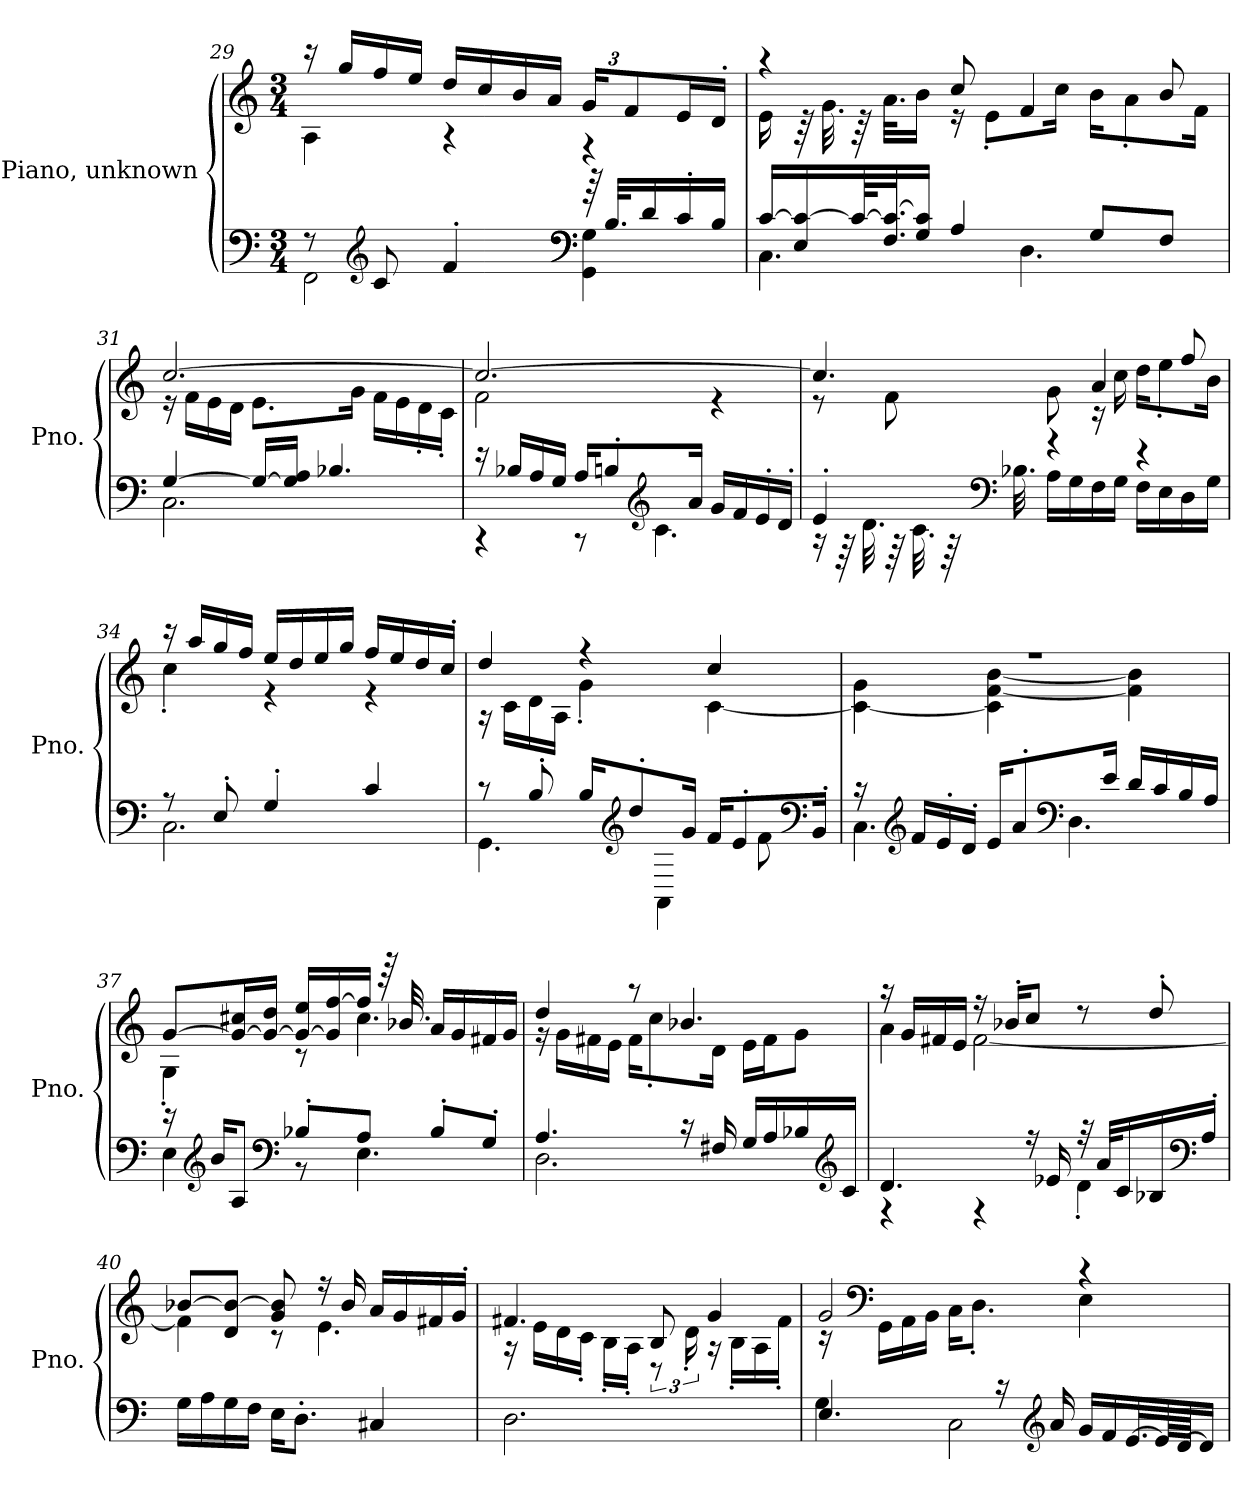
**kern	**kern
*part1	*part1
*staff2	*staff1
*I"Piano, unknown	*
*I'Pno.	*
*clefF4	*clefG2
*k[]	*k[]
*M3/4	*M3/4
=29	=29
*^	*^
8r	2FF\	16r	4A\
.	.	16gg/LL	.
*clefG2	*	*	*
8c/	.	16ff/	.
.	.	16ee/JJ	.
4f'/	.	16dd/LL	4r
.	.	16cc/	.
.	.	16b/	.
.	.	16a/JJ	.
*clefF4	*	*	*
*	*	*Xbrackettup	*
64r	4GG\ 4G\	24g/KL	4r
32.B/KLL	.	.	.
.	.	12f/	.
16d/	.	.	.
16c'/	.	16e/L	.
16B/JJ	.	16d'/JJ	.
!!LO:LB:g=z	!!
=30	=30	=30	=30
[16c/LL	4.C\	4r	16e\
16E/ 16c/_	.	.	64r
.	.	.	32.g\
64c/KL_	.	.	64r
32.F/ 32.c/_J	.	.	32.a\KLL
16G/ 16c/]JJ	.	.	16b\JJ
4A/	.	8cc/	16r
.	.	.	8e'\L
.	4.D\	4f/	.
.	.	.	16cc\Jk
8G/L	.	.	16b\KL
.	.	.	8a'\
8F/J	.	8b/	.
.	.	.	16f\Jk
=31	=31	=31	=31
[4G/	2.C\	[2.cc/	16r
.	.	.	16f\LL
.	.	.	16e\
.	.	.	16d\JJ
16G/LL_	.	.	8.e\L
16G/] 16A/JJ	.	.	.
4.B-X/	.	.	.
.	.	.	16g\Jk
.	.	.	16f\LL
.	.	.	16e\
.	.	.	16d'\
.	.	.	16c'\JJ
!!LO:PB:g=z	!!
=32	=32	=32	=32
16r	4r	2.cc/_	2f\
16B-X/LL	.	.	.
16A/	.	.	.
16G/JJ	.	.	.
16A/KL	8r	.	.
8Bn'/	.	.	.
*clefG2	*	*	*
.	4.c\	.	.
16a/Jk	.	.	.
16g/LL	.	.	4r
16f/	.	.	.
16e'/	.	.	.
16d'/JJ	.	.	.
=33	=33	=33	=33
4e'/	16r	4.cc/]	8r
.	64r	.	.
.	32.d\	.	.
.	64r	.	8f\
.	32.c\	.	.
.	64r	.	.
*clefF4	*	*	*
.	32.B-X\	.	.
4r	16A\LL	.	8g\
.	16G\	.	.
.	16F\	4a/	16r
.	16G\JJ	.	16cc\
4r	16F\LL	.	16dd\KL
.	16E\	.	8ee'\
.	16D\	8ff/	.
.	16G\JJ	.	16b\Jk
!!LO:LB:g=z	!!
=34	=34	=34	=34
8r	2.C\	16r	4cc'\
.	.	16aa/LL	.
8E'/	.	16gg/	.
.	.	16ff/JJ	.
4G'/	.	16ee/LL	4r
.	.	16dd/	.
.	.	16ee/	.
.	.	16gg/JJ	.
4c/	.	16ff/LL	4r
.	.	16ee/	.
.	.	16dd/	.
.	.	16cc'/JJ	.
=35	=35	=35	=35
8r	4.GG\	4dd/	16r
.	.	.	16c\LL
8B'/	.	.	16d\
.	.	.	16A\JJ
16B/KL	.	4r	4g'\
*clefG2	*	*	*
8dd'/	.	.	.
.	4AA\	.	.
16g/Jk	.	.	.
16f/KL	.	4cc/	[4c\
8e'/	.	.	.
.	8f\	.	.
*clefF4	*	*	*
16BB'/Jk	.	.	.
=36	=36	=36	=36
16r	4.C\	2.r	4c\_ 4g\
*clefG2	*	*	*
16f/LL	.	.	.
16e'/	.	.	.
16d'/JJ	.	.	.
16e/KL	.	.	4c\] [4f\ [4b\
8a'/	.	.	.
*clefF4	*	*	*
.	4.D\	.	.
16e/Jk	.	.	.
16d/LL	.	.	4f\] 4b\]
16c/	.	.	.
16B/	.	.	.
16A/JJ	.	.	.
!!LO:LB:g=z	!!
=37	=37	=37	=37
16r	4E\	[8g/L	4G'\
*clefG2	*	*	*
16b/KL	.	.	.
8A/J	.	16g/_ 16cc#X/L	.
.	.	16g/_ 16dd/JJ	.
*clefF4	*	*	*
8B-X'/L	8r	16g/_ 16ee/LL	8r
.	.	16g/] [16ff/	.
8A/J	4.E\	16ff/JJ]	4.cc#\
.	.	64r	.
.	.	32.b-X/	.
8B-'/L	.	16a/LL	.
.	.	16g/	.
8G'/J	.	16f#X/	.
.	.	16g/JJ	.
=38	=38	=38	=38
4.A/	2.D\	4dd/	16r
.	.	.	16g\LL
.	.	.	16f#X\
.	.	.	16e\JJ
.	.	8r	16f#\KL
.	.	.	8cc'\
16r	.	4.b-X/	.
16F#X/	.	.	16d\Jk
16G/LL	.	.	16e\LL
16A/	.	.	16f#\J
16B-X/	.	.	8g\J
*clefG2	*	*	*
16c/JJ	.	.	.
!!LO:LB:g=z	!!
=39	=39	=39	=39
4.d/	4r	16r	4a\
.	.	16g/LL	.
.	.	16f#X/	.
.	.	16e/JJ	.
.	4r	16r	[2f#\
.	.	16b-X'/KL	.
16r	.	8cc/J	.
16e-X/	.	.	.
32r	4d'\	8r	.
32a/KLL	.	.	.
16c/	.	.	.
16B-X/	.	8dd'/	.
*clefF4	*	*	*
16A'/JJ	.	.	.
*v	*v	*	*
=40	=40	=40
16G\LL	[8b-X/L	4f#\]
16A\	.	.
16G\	8d/ 8b-/_J	.
16F\JJ	.	.
16E\KL	8g/ 8b-/]	8r
8.D'\J	.	.
.	16r	4.e\
.	16b-/	.
4C#X/	16a/LL	.
.	16g/	.
.	16f#X/	.
.	16g'/JJ	.
!!LO:LB:g=z	!!
=41	=41	=41
2.D\	4.f#X/	16r
.	.	16e\LL
.	.	16d\
.	.	16c'\JJ
.	.	16B'\LL
.	.	16A'\JJ
*	*	*brackettup
.	8B/	12r
.	.	24d'\
.	4g/	16r
.	.	16B'\LL
.	.	16A\
.	.	16f#'\JJ
=42	=42	=42
*^	*	*
4.E/	4G\	2g/	16r
*	*	*clefF4	*
.	.	.	16GG\LL
.	.	.	16AA\
.	.	.	16BB\JJ
.	2C\	.	16C\KL
.	.	.	8.D'\J
16r	.	.	.
*clefG2	*	*	*
16a/	.	.	.
16g/LL	.	4r	4E\
16f/	.	.	.
[32.e/L	.	.	.
128e/LL]	.	.	.
[128d/JJJ	.	.	.
16d/JJ]	.	.	.
*v	*v	*	*
*	*v	*v
=	=
*-	*-
